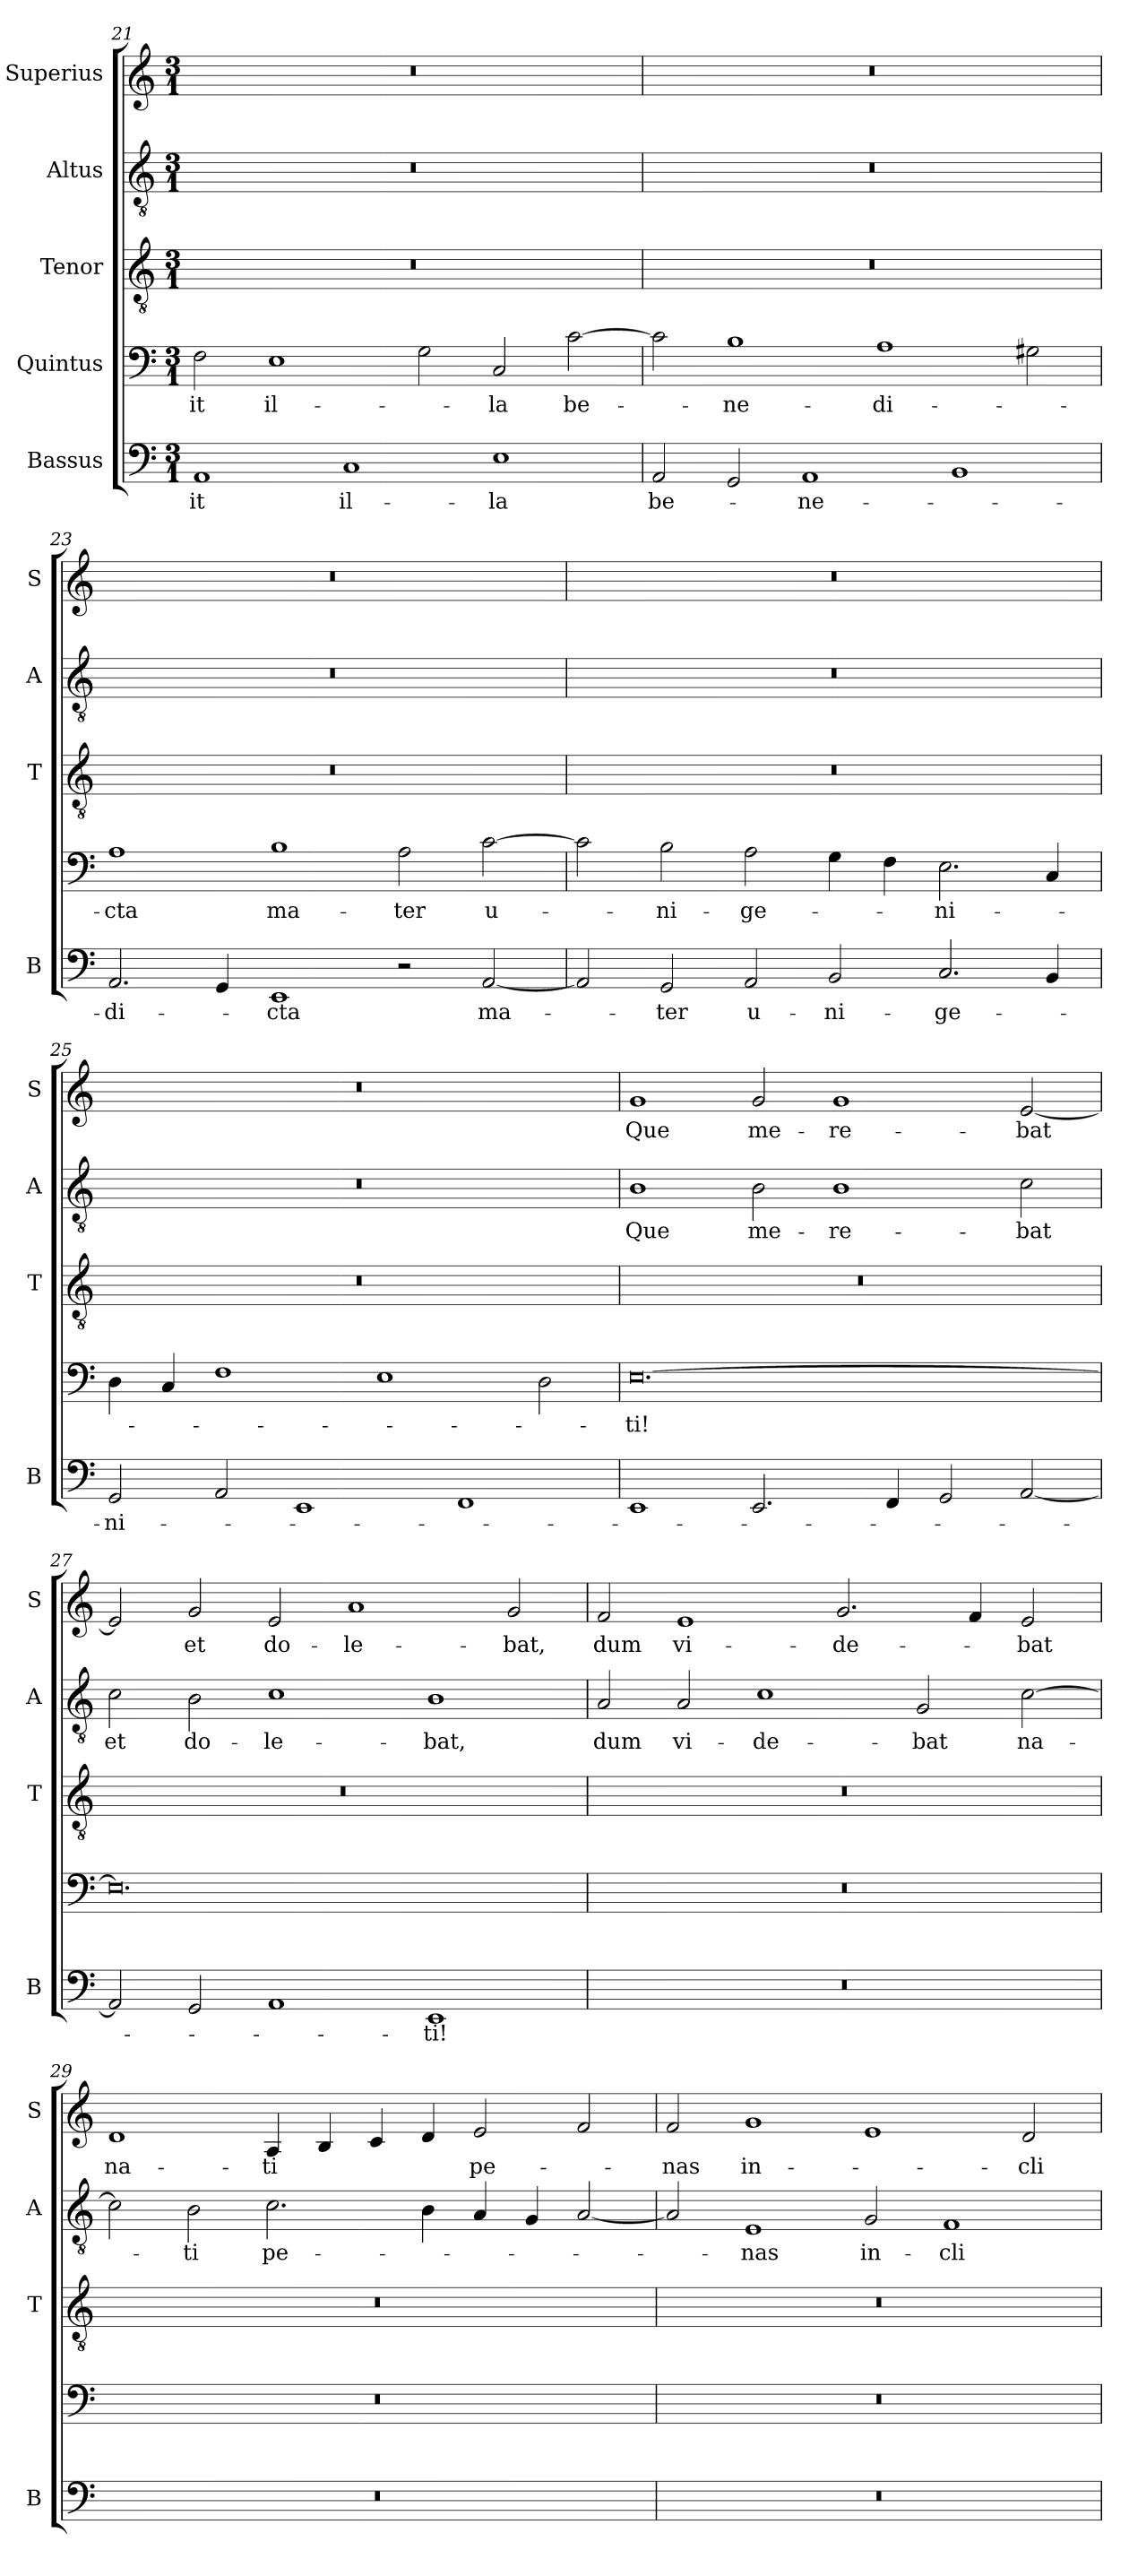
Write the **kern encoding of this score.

**kern	**text	**kern	**text	**kern	**kern	**text	**kern	**text
*part5	*part5	*part4	*part4	*part3	*part2	*part2	*part1	*part1
*staff5	*staff5	*staff4	*staff4	*staff3	*staff2	*staff2	*staff1	*staff1
*I"Bassus	*	*I"Quintus	*	*I"Tenor	*I"Altus	*	*I"Superius	*
*I'B	*	*	*	*I'T	*I'A	*	*I'S	*
*clefF4	*	*clefF4	*	*clefGv2	*clefGv2	*	*clefG2	*
*k[]	*	*k[]	*	*k[]	*k[]	*	*k[]	*
*M3/1	*	*M3/1	*	*M3/1	*M3/1	*	*M3/1	*
=21	=21	=21	=21	=21	=21	=21	=21	=21
!	!LO:LY:i	!	!	!	!	!	!	!
1AA	-it	2F	-it	0.r	0.r	.	0.r	.
.	.	1E	il-	.	.	.	.	.
!	!LO:LY:i	!	!	!	!	!	!	!
1C	il-	.	.	.	.	.	.	.
.	.	2G	.	.	.	.	.	.
!	!LO:LY:i	!	!	!	!	!	!	!
1E	-la	2C	-la	.	.	.	.	.
.	.	[2c	be-	.	.	.	.	.
=22	=22	=22	=22	=22	=22	=22	=22	=22
!	!LO:LY:i	!	!	!	!	!	!	!
2AA	be-	2c]	.	0.r	0.r	.	0.r	.
2GG	.	1B	-ne-	.	.	.	.	.
!	!LO:LY:i	!	!	!	!	!	!	!
1AA	-ne-	.	.	.	.	.	.	.
.	.	1A	-di-	.	.	.	.	.
1BB	.	.	.	.	.	.	.	.
.	.	2G#i	.	.	.	.	.	.
=23	=23	=23	=23	=23	=23	=23	=23	=23
!	!LO:LY:i	!	!	!	!	!	!	!
2.AA	-di-	1A	-cta	0.r	0.r	.	0.r	.
4GG	.	.	.	.	.	.	.	.
!	!LO:LY:i	!	!	!	!	!	!	!
1EE	-cta	1B	ma-	.	.	.	.	.
2r	.	2A	-ter	.	.	.	.	.
!	!LO:LY:i	!	!	!	!	!	!	!
[2AA	ma-	[2c	u-	.	.	.	.	.
=24	=24	=24	=24	=24	=24	=24	=24	=24
2AA]	.	2c]	.	0.r	0.r	.	0.r	.
!	!LO:LY:i	!	!	!	!	!	!	!
2GG	-ter	2B	-ni-	.	.	.	.	.
!	!LO:LY:i	!	!	!	!	!	!	!
2AA	u-	2A	-ge-	.	.	.	.	.
!	!LO:LY:i	!	!	!	!	!	!	!
2BB	-ni-	4G	.	.	.	.	.	.
.	.	4F	.	.	.	.	.	.
!	!LO:LY:i	!	!	!	!	!	!	!
2.C	-ge-	2.E	-ni-	.	.	.	.	.
4BB	.	4C	.	.	.	.	.	.
=25	=25	=25	=25	=25	=25	=25	=25	=25
!	!LO:LY:i	!	!	!	!	!	!	!
2GG	-ni-	4D	.	0.r	0.r	.	0.r	.
.	.	4C	.	.	.	.	.	.
2AA	.	1F	.	.	.	.	.	.
1EE	.	.	.	.	.	.	.	.
.	.	1E	.	.	.	.	.	.
1FF	.	.	.	.	.	.	.	.
.	.	2D	.	.	.	.	.	.
=26	=26	=26	=26	=26	=26	=26	=26	=26
1EE	.	[0.E	-ti!	0.r	1B	Que	1g	Que
2.EE	.	.	.	.	2B	me-	2g	me-
.	.	.	.	.	1B	-re-	1g	-re-
4FF	.	.	.	.	.	.	.	.
2GG	.	.	.	.	.	.	.	.
[2AA	.	.	.	.	2c	-bat	[2e	-bat
=27	=27	=27	=27	=27	=27	=27	=27	=27
2AA]	.	0.E]	.	0.r	2c	et	2e]	.
2GG	.	.	.	.	2B	do-	2g	et
1AA	.	.	.	.	1c	-le-	2e	do-
.	.	.	.	.	.	.	1a	-le-
!	!LO:LY:i	!	!	!	!	!	!	!
1EE	-ti!	.	.	.	1B	-bat,	.	.
.	.	.	.	.	.	.	2g	-bat,
=28	=28	=28	=28	=28	=28	=28	=28	=28
0.r	.	0.r	.	0.r	2A	dum	2f	dum
.	.	.	.	.	2A	vi-	1e	vi-
.	.	.	.	.	1c	-de-	.	.
.	.	.	.	.	.	.	2.g	-de-
.	.	.	.	.	2G	-bat	.	.
.	.	.	.	.	.	.	4f	.
.	.	.	.	.	[2c	na-	2e	-bat
=29	=29	=29	=29	=29	=29	=29	=29	=29
0.r	.	0.r	.	0.r	2c]	.	1d	na-
.	.	.	.	.	2B	-ti	.	.
.	.	.	.	.	2.c	pe-	4A	-ti
.	.	.	.	.	.	.	4B	.
.	.	.	.	.	.	.	4c	.
.	.	.	.	.	4B	.	4d	.
.	.	.	.	.	4A	.	2e	pe-
.	.	.	.	.	4G	.	.	.
.	.	.	.	.	[2A	.	2f	.
=30	=30	=30	=30	=30	=30	=30	=30	=30
0.r	.	0.r	.	0.r	2A]	.	2f	-nas
.	.	.	.	.	1E	-nas	1g	in-
.	.	.	.	.	2G	in-	1e	.
.	.	.	.	.	1F	-cli-	.	.
.	.	.	.	.	.	.	2d	-cli-
=	=	=	=	=	=	=	=	=
*-	*-	*-	*-	*-	*-	*-	*-	*-
